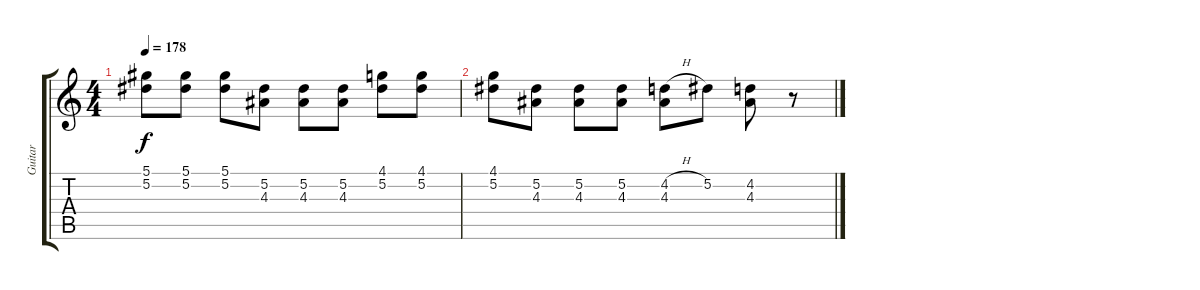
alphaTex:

\track ("Guitar" "Guitar") {instrument distortionguitar}
\staff {score tabs}
\tuning (Eb4 Bb3 Gb3 Db3 Ab2 Eb2) {hide}
\ts (4 4)
\tempo 178
\clef g2
\ks c
(5.1 5.2).8{dy f} (5.1 5.2).8 (5.1 5.2).8 (5.2 4.3).8 (5.2 4.3).8 (5.2 4.3).8 (4.1 5.2).8 (4.1 5.2).8 |
(4.1 5.2).8 (5.2 4.3).8 (5.2 4.3).8 (5.2 4.3).8 (4.2{h} 4.3).8 5.2.8 (4.2 4.3).8 r.8
